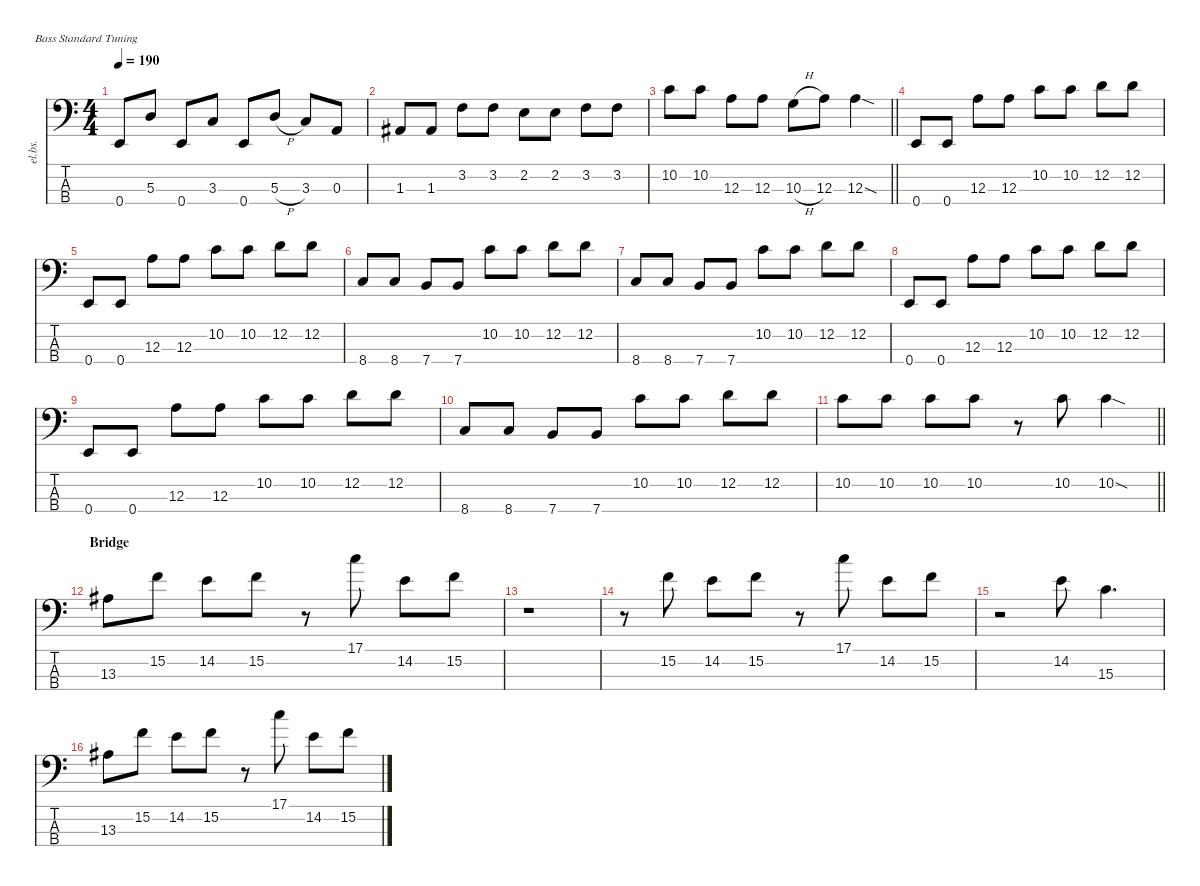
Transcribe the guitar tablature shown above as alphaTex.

\defaultSystemsLayout 4
\hideDynamics
\bracketExtendMode nobrackets
\track ("Electric Bass" "el.bs.") {instrument electricbassfinger}
\staff {score tabs}
\tuning (G2 D2 A1 E1)
\ts (4 4)
\tempo 190
\clef f4
\ks c
0.4.8{dy mf beam Up} 5.3.8{beam Up} 0.4.8{beam Up} 3.3.8{beam Up} 0.4.8{beam Up} 5.3{h}.8{beam Up} 3.3.8{beam Up} 0.3.8{beam Up} |
1.3{acc #}.8{beam Up} 1.3{acc #}.8{beam Up} 3.2.8{beam Down} 3.2.8{beam Down} 2.2.8{beam Down} 2.2.8{beam Down} 3.2.8{beam Down} 3.2.8{beam Down} |
\barLineRight lightlight
10.2.8{beam Down} 10.2.8{beam Down} 12.3.8{beam Down} 12.3.8{beam Down} 10.3{h}.8{beam Down} 12.3.8{beam Down} 12.3{sod}.4{beam Down} |
0.4.8{beam Up} 0.4.8{beam Up} 12.3.8{beam Down} 12.3.8{beam Down} 10.2.8{beam Down} 10.2.8{beam Down} 12.2.8{beam Down} 12.2.8{beam Down} |
0.4.8{beam Up} 0.4.8{beam Up} 12.3.8{beam Down} 12.3.8{beam Down} 10.2.8{beam Down} 10.2.8{beam Down} 12.2.8{beam Down} 12.2.8{beam Down} |
8.4.8{beam Up} 8.4.8{beam Up} 7.4.8{beam Up} 7.4.8{beam Up} 10.2.8{beam Down} 10.2.8{beam Down} 12.2.8{beam Down} 12.2.8{beam Down} |
8.4.8{beam Up} 8.4.8{beam Up} 7.4.8{beam Up} 7.4.8{beam Up} 10.2.8{beam Down} 10.2.8{beam Down} 12.2.8{beam Down} 12.2.8{beam Down} |
0.4.8{beam Up} 0.4.8{beam Up} 12.3.8{beam Down} 12.3.8{beam Down} 10.2.8{beam Down} 10.2.8{beam Down} 12.2.8{beam Down} 12.2.8{beam Down} |
0.4.8{beam Up} 0.4.8{beam Up} 12.3.8{beam Down} 12.3.8{beam Down} 10.2.8{beam Down} 10.2.8{beam Down} 12.2.8{beam Down} 12.2.8{beam Down} |
8.4.8{beam Up} 8.4.8{beam Up} 7.4.8{beam Up} 7.4.8{beam Up} 10.2.8{beam Down} 10.2.8{beam Down} 12.2.8{beam Down} 12.2.8{beam Down} |
\barLineRight lightlight
10.2.8{beam Down} 10.2.8{beam Down} 10.2.8{beam Down} 10.2.8{beam Down} r.8{beam Down} 10.2.8{beam Down} 10.2{sod}.4{beam Down} |
\section ("" "Bridge")
13.3{acc #}.8{beam Down} 15.2.8{beam Down} 14.2.8{beam Down} 15.2.8{beam Down} r.8{beam Down} 17.1.8{beam Down} 14.2.8{beam Down} 15.2.8{beam Down} |
r.1{beam Down} |
r.8{beam Down} 15.2.8{beam Down} 14.2.8{beam Down} 15.2.8{beam Down} r.8{beam Down} 17.1.8{beam Down} 14.2.8{beam Down} 15.2.8{beam Down} |
r.2{beam Down} 14.2.8{beam Down} 15.3.4{d beam Down} |
13.3{acc #}.8{beam Down} 15.2.8{beam Down} 14.2.8{beam Down} 15.2.8{beam Down} r.8{beam Down} 17.1.8{beam Down} 14.2.8{beam Down} 15.2.8{beam Down}
